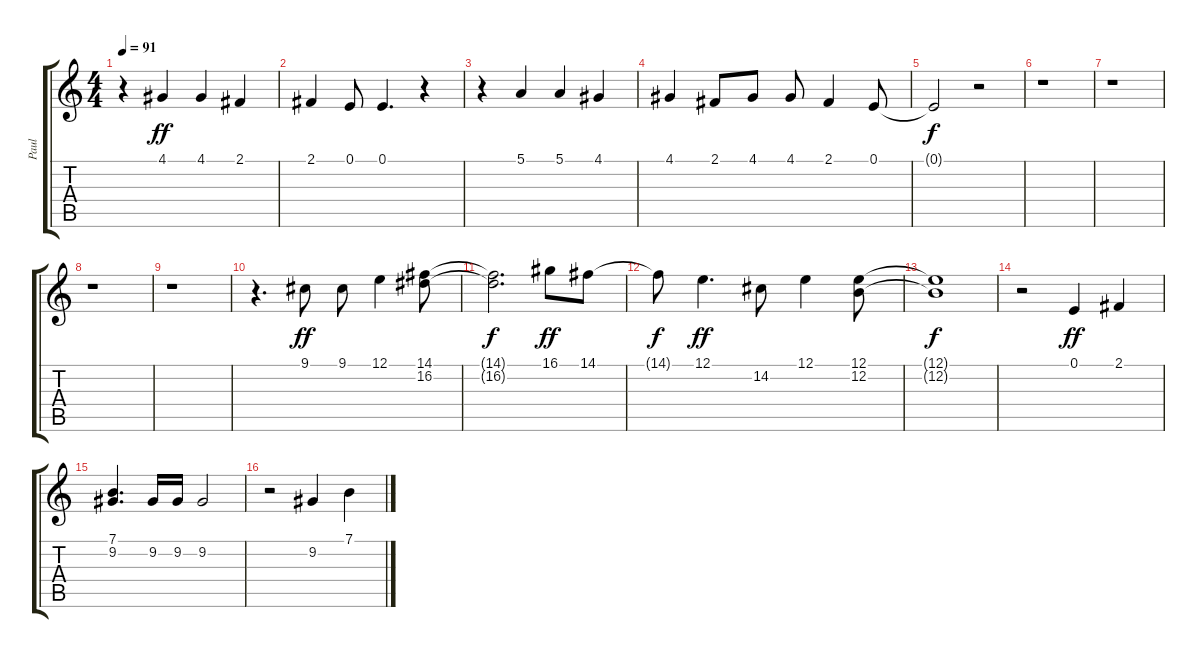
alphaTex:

\track ("Paul" "Paul") {instrument baritonesax}
\staff {score tabs}
\tuning (E4 B3 G3 D3 A2 E2) {hide}
\ts (4 4)
\tempo 91
\clef g2
\ks c
r.4{dy ff} 4.1.4 4.1.4 2.1.4 |
2.1.4 0.1.8 0.1.4{d} r.4 |
r.4 5.1.4 5.1.4 4.1.4 |
4.1.4 2.1.8 4.1.8 4.1.8 2.1.4 0.1.8 |
0.1{t}.2{dy f} r.2 |
r.1 |
r.1 |
r.1 |
r.1 |
r.4{d} 9.1.8{dy ff} 9.1.8 12.1.4 (14.1 16.2).8 |
(14.1{t} 16.2{t}).2{d dy f} 16.1.8{dy ff} 14.1.8 |
14.1{t}.8{dy f} 12.1.4{d dy ff} 14.2.8 12.1.4 (12.1 12.2).8 |
(12.1{t} 12.2{t}).1{dy f} |
r.2 0.1.4{dy ff} 2.1.4 |
(7.1 9.2).4{d} 9.2.16 9.2.16 9.2.2 |
r.2 9.2.4 7.1.4
